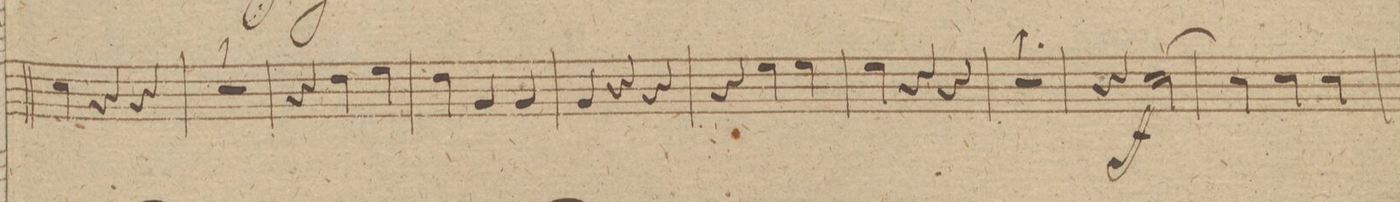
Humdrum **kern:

**kern	**dynam
*I"Corno 1mo in A.	*
*clefG2	*
*k[f#]	*
*M3/4	*
4g/	.
4r	.
4r	.
=9	=9
2.r	.
=10	=10
4r	.
4a/	.
4b\	.
=11	=11
4a/	.
4d/	.
4d/	.
=12	=12
4d/	.
4r	.
4r	.
=13	=13
4r	.
4b\	.
4b\	.
=14	=14
4b\	.
4r	.
4r	.
=15	=15
2.r	.
=16	=16
4r	.
[2g/	ff
=17	=17
4g/]	.
4g/	.
4g/	.
=18	=18
*-	*-
